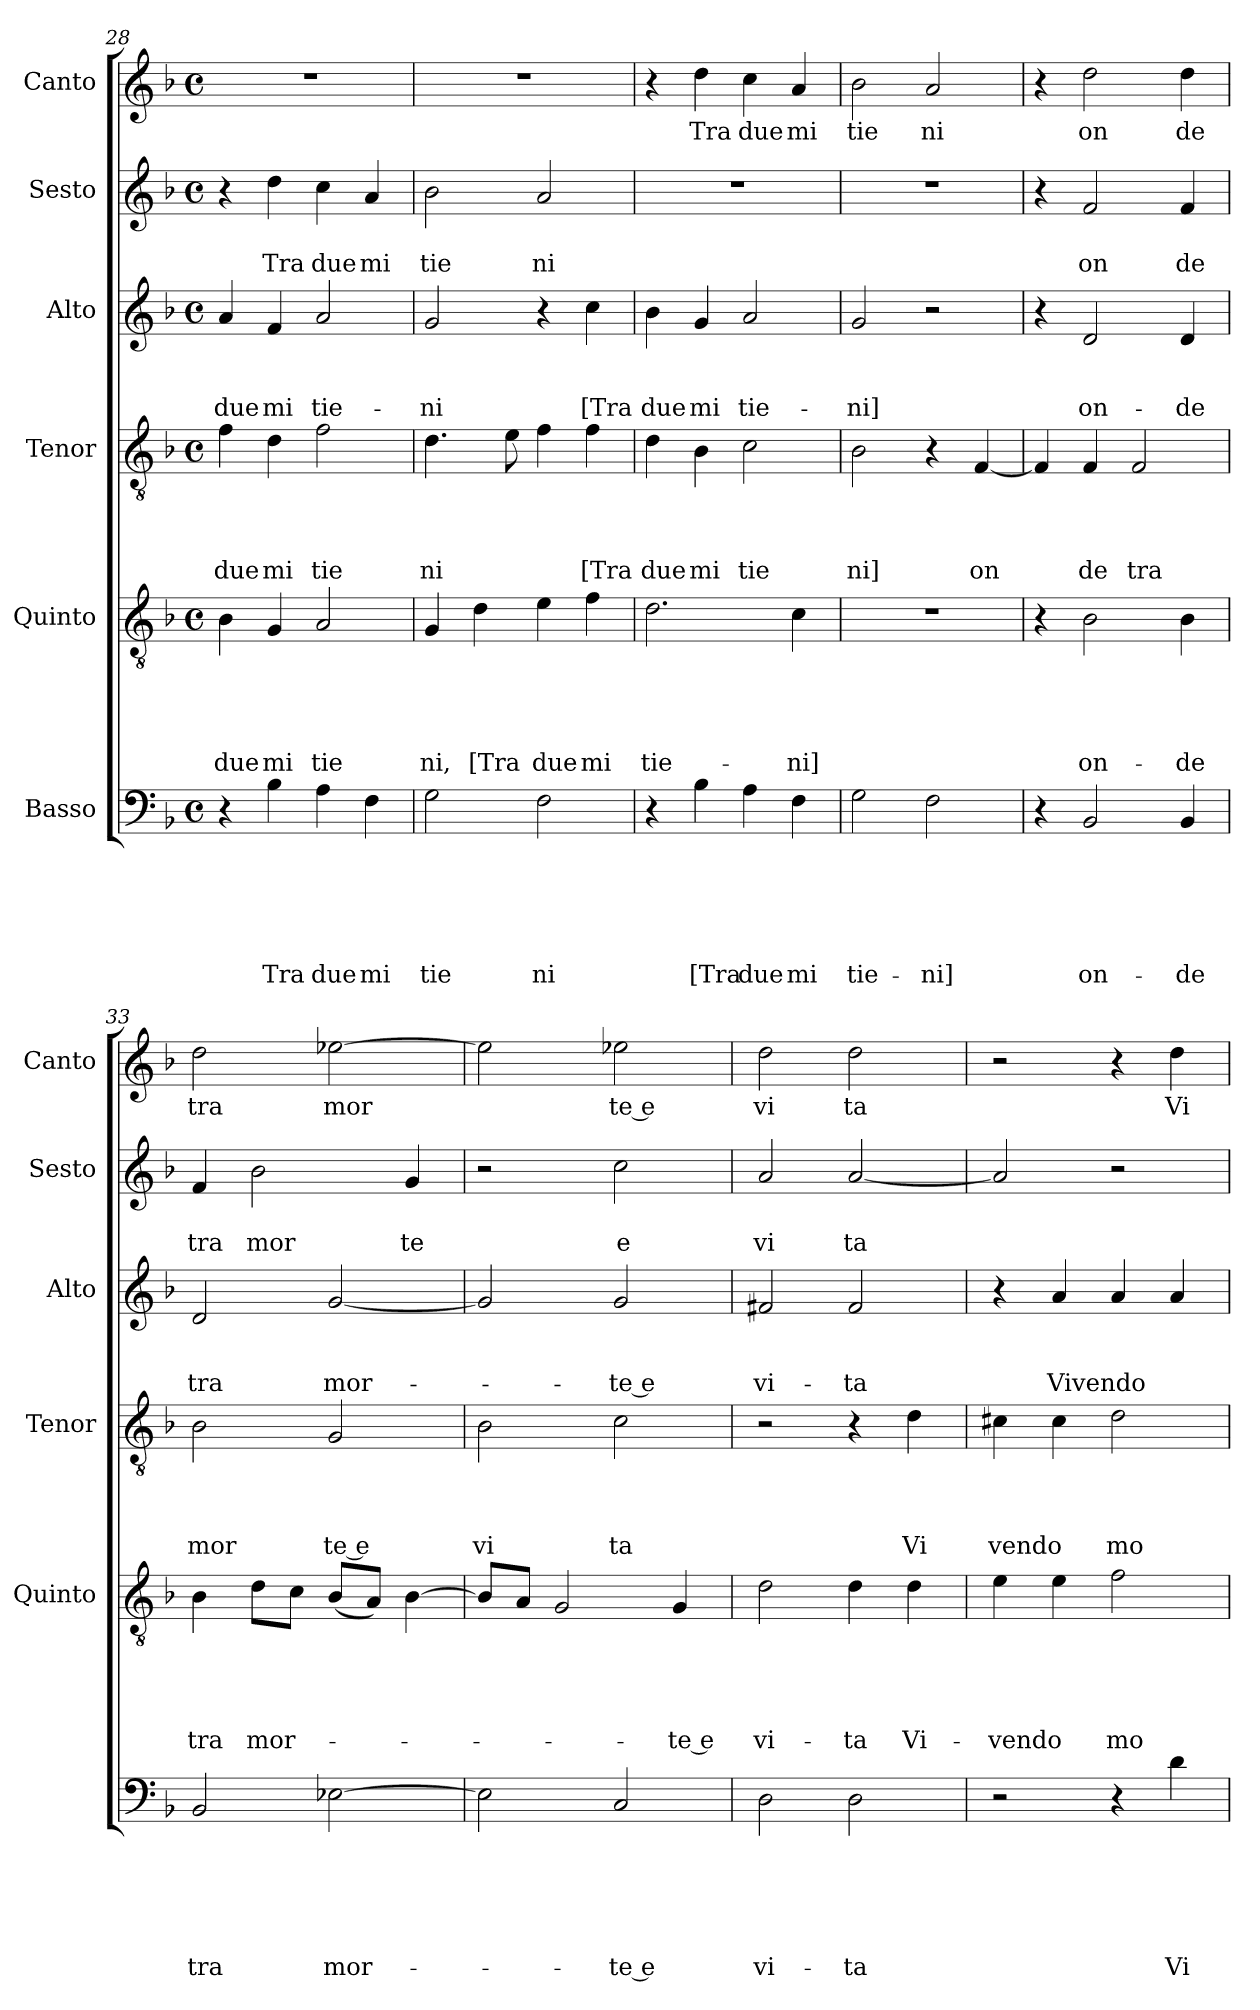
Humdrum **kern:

**kern	**text	**text	**text	**text	**text	**text	**kern	**text	**text	**text	**text	**text	**kern	**text	**text	**text	**text	**kern	**text	**text	**text	**kern	**text	**text	**kern	**text
*part6	*part6	*part6	*part6	*part6	*part6	*part6	*part5	*part5	*part5	*part5	*part5	*part5	*part4	*part4	*part4	*part4	*part4	*part3	*part3	*part3	*part3	*part2	*part2	*part2	*part1	*part1
*staff6	*staff6	*staff6	*staff6	*staff6	*staff6	*staff6	*staff5	*staff5	*staff5	*staff5	*staff5	*staff5	*staff4	*staff4	*staff4	*staff4	*staff4	*staff3	*staff3	*staff3	*staff3	*staff2	*staff2	*staff2	*staff1	*staff1
*I"Basso	*	*	*	*	*	*	*I"Quinto	*	*	*	*	*	*I"Tenor	*	*	*	*	*I"Alto	*	*	*	*I"Sesto	*	*	*I"Canto	*
*	*	*	*	*	*	*	*I'Quinto	*	*	*	*	*	*I'Tenor	*	*	*	*	*I'Alto	*	*	*	*I'Sesto	*	*	*I'Canto	*
*clefF4	*	*	*	*	*	*	*clefGv2	*	*	*	*	*	*clefGv2	*	*	*	*	*clefG2	*	*	*	*clefG2	*	*	*clefG2	*
*k[b-]	*	*	*	*	*	*	*k[b-]	*	*	*	*	*	*k[b-]	*	*	*	*	*k[b-]	*	*	*	*k[b-]	*	*	*k[b-]	*
*F:	*	*	*	*	*	*	*F:	*	*	*	*	*	*F:	*	*	*	*	*F:	*	*	*	*F:	*	*	*F:	*
*M4/4	*	*	*	*	*	*	*M4/4	*	*	*	*	*	*M4/4	*	*	*	*	*M4/4	*	*	*	*M4/4	*	*	*M4/4	*
*met(c)	*	*	*	*	*	*	*met(c)	*	*	*	*	*	*met(c)	*	*	*	*	*met(c)	*	*	*	*met(c)	*	*	*met(c)	*
=28	=28	=28	=28	=28	=28	=28	=28	=28	=28	=28	=28	=28	=28	=28	=28	=28	=28	=28	=28	=28	=28	=28	=28	=28	=28	=28
!	!	!	!	!	!	!	!	!	!	!	!	!LO:LY:b	!	!	!	!	!LO:LY:b	!	!	!	!LO:LY:b	!	!	!	!	!
4r	.	.	.	.	.	.	4B-\	.	.	.	.	due	4f\	.	.	.	due	4a/	.	.	due	4r	.	.	1r	.
!	!	!	!	!	!	!LO:LY:b	!	!	!	!	!	!LO:LY:b	!	!	!	!	!LO:LY:b	!	!	!	!LO:LY:b	!	!	!LO:LY:b	!	!
4B-\	.	.	.	.	.	Tra	4G/	.	.	.	.	mi	4d\	.	.	.	mi	4f/	.	.	mi	4dd\	.	Tra	.	.
!	!	!	!	!	!	!LO:LY:b	!	!	!	!	!	!LO:LY:b	!	!	!	!	!LO:LY:b	!	!	!	!LO:LY:b	!	!	!LO:LY:b	!	!
4A\	.	.	.	.	.	due	2A/	.	.	.	.	tie	2f\	.	.	.	tie	2a/	.	.	tie-	4cc\	.	due	.	.
!	!	!	!	!	!	!LO:LY:b	!	!	!	!	!	!	!	!	!	!	!	!	!	!	!	!	!	!LO:LY:b	!	!
4F\	.	.	.	.	.	mi	.	.	.	.	.	.	.	.	.	.	.	.	.	.	.	4a/	.	mi	.	.
=29	=29	=29	=29	=29	=29	=29	=29	=29	=29	=29	=29	=29	=29	=29	=29	=29	=29	=29	=29	=29	=29	=29	=29	=29	=29	=29
!	!	!	!	!	!	!LO:LY:b	!	!	!	!	!	!LO:LY:b	!	!	!	!	!LO:LY:b	!	!	!	!LO:LY:b	!	!	!LO:LY:b	!	!
2G\	.	.	.	.	.	tie	4G/	.	.	.	.	ni,	4.d\	.	.	.	ni	2g/	.	.	-ni	2b-\	.	tie	1r	.
!	!	!	!	!	!	!	!	!	!	!	!	!LO:LY:b	!	!	!	!	!	!	!	!	!	!	!	!	!	!
.	.	.	.	.	.	.	4d\	.	.	.	.	[Tra	.	.	.	.	.	.	.	.	.	.	.	.	.	.
.	.	.	.	.	.	.	.	.	.	.	.	.	8e\	.	.	.	.	.	.	.	.	.	.	.	.	.
!	!	!	!	!	!	!LO:LY:b	!	!	!	!	!	!LO:LY:b	!	!	!	!	!	!	!	!	!	!	!	!LO:LY:b	!	!
2F\	.	.	.	.	.	ni	4e\	.	.	.	.	due	4f\	.	.	.	.	4r	.	.	.	2a/	.	ni	.	.
!	!	!	!	!	!	!	!	!	!	!	!	!LO:LY:b	!	!	!	!	!LO:LY:b	!	!	!	!LO:LY:b	!	!	!	!	!
.	.	.	.	.	.	.	4f\	.	.	.	.	mi	4f\	.	.	.	[Tra	4cc\	.	.	[Tra	.	.	.	.	.
!!LO:PB:g=z
=30	=30	=30	=30	=30	=30	=30	=30	=30	=30	=30	=30	=30	=30	=30	=30	=30	=30	=30	=30	=30	=30	=30	=30	=30	=30	=30
!	!	!	!	!	!	!	!	!	!	!	!	!LO:LY:b	!	!	!	!	!LO:LY:b	!	!	!	!LO:LY:b	!	!	!	!	!
4r	.	.	.	.	.	.	2.d\	.	.	.	.	tie-	4d\	.	.	.	due	4b-\	.	.	due	1r	.	.	4r	.
!	!	!	!	!	!	!LO:LY:b	!	!	!	!	!	!	!	!	!	!	!LO:LY:b	!	!	!	!LO:LY:b	!	!	!	!	!LO:LY:b
4B-\	.	.	.	.	.	[Tra	.	.	.	.	.	.	4B-\	.	.	.	mi	4g/	.	.	mi	.	.	.	4dd\	Tra
!	!	!	!	!	!	!LO:LY:b	!	!	!	!	!	!	!	!	!	!	!LO:LY:b	!	!	!	!LO:LY:b	!	!	!	!	!LO:LY:b
4A\	.	.	.	.	.	due	.	.	.	.	.	.	2c\	.	.	.	tie	2a/	.	.	tie-	.	.	.	4cc\	due
!	!	!	!	!	!	!LO:LY:b	!	!	!	!	!	!LO:LY:b	!	!	!	!	!	!	!	!	!	!	!	!	!	!LO:LY:b
4F\	.	.	.	.	.	mi	4c\	.	.	.	.	-ni]	.	.	.	.	.	.	.	.	.	.	.	.	4a/	mi
=31	=31	=31	=31	=31	=31	=31	=31	=31	=31	=31	=31	=31	=31	=31	=31	=31	=31	=31	=31	=31	=31	=31	=31	=31	=31	=31
!	!	!	!	!	!	!LO:LY:b	!	!	!	!	!	!	!	!	!	!	!LO:LY:b	!	!	!	!LO:LY:b	!	!	!	!	!LO:LY:b
2G\	.	.	.	.	.	tie-	1r	.	.	.	.	.	2B-\	.	.	.	ni]	2g/	.	.	-ni]	1r	.	.	2b-\	tie
!	!	!	!	!	!	!LO:LY:b	!	!	!	!	!	!	!	!	!	!	!	!	!	!	!	!	!	!	!	!LO:LY:b
2F\	.	.	.	.	.	-ni]	.	.	.	.	.	.	4r	.	.	.	.	2r	.	.	.	.	.	.	2a/	ni
!	!	!	!	!	!	!	!	!	!	!	!	!	!	!	!	!	!LO:LY:b	!	!	!	!	!	!	!	!	!
.	.	.	.	.	.	.	.	.	.	.	.	.	[<4F/	.	.	.	on	.	.	.	.	.	.	.	.	.
=32	=32	=32	=32	=32	=32	=32	=32	=32	=32	=32	=32	=32	=32	=32	=32	=32	=32	=32	=32	=32	=32	=32	=32	=32	=32	=32
4r	.	.	.	.	.	.	4r	.	.	.	.	.	4F/]	.	.	.	.	4r	.	.	.	4r	.	.	4r	.
!	!	!	!	!	!	!LO:LY:b	!	!	!	!	!	!LO:LY:b	!	!	!	!	!LO:LY:b	!	!	!	!LO:LY:b	!	!	!LO:LY:b	!	!LO:LY:b
2BB-/	.	.	.	.	.	on-	2B-\	.	.	.	.	on-	4F/	.	.	.	de	2d/	.	.	on-	2f/	.	on	2dd\	on
!	!	!	!	!	!	!	!	!	!	!	!	!	!	!	!	!	!LO:LY:b	!	!	!	!	!	!	!	!	!
.	.	.	.	.	.	.	.	.	.	.	.	.	2F/	.	.	.	tra	.	.	.	.	.	.	.	.	.
!	!	!	!	!	!	!LO:LY:b	!	!	!	!	!	!LO:LY:b	!	!	!	!	!	!	!	!	!LO:LY:b	!	!	!LO:LY:b	!	!LO:LY:b
4BB-/	.	.	.	.	.	-de	4B-\	.	.	.	.	-de	.	.	.	.	.	4d/	.	.	-de	4f/	.	de	4dd\	de
=33	=33	=33	=33	=33	=33	=33	=33	=33	=33	=33	=33	=33	=33	=33	=33	=33	=33	=33	=33	=33	=33	=33	=33	=33	=33	=33
!	!	!	!	!	!	!LO:LY:b	!	!	!	!	!	!LO:LY:b	!	!	!	!	!LO:LY:b	!	!	!	!LO:LY:b	!	!	!LO:LY:b	!	!LO:LY:b
2BB-/	.	.	.	.	.	tra	4B-\	.	.	.	.	tra	2B-\	.	.	.	mor	2d/	.	.	tra	4f/	.	tra	2dd\	tra
!	!	!	!	!	!	!	!	!	!	!	!	!LO:LY:b	!	!	!	!	!	!	!	!	!	!	!	!LO:LY:b	!	!
.	.	.	.	.	.	.	8d\L	.	.	.	.	mor-	.	.	.	.	.	.	.	.	.	2b-\	.	mor	.	.
.	.	.	.	.	.	.	8c\J	.	.	.	.	.	.	.	.	.	.	.	.	.	.	.	.	.	.	.
!	!	!	!	!	!	!LO:LY:b	!	!	!	!	!	!	!	!	!	!	!LO:LY:b:rj	!	!	!	!LO:LY:b	!	!	!	!	!LO:LY:b
[>2E-X\	.	.	.	.	.	mor-	(>8B-/L	.	.	.	.	.	2G/	.	.	.	te e	[<2g/	.	.	mor-	.	.	.	[>2ee-X\	mor
.	.	.	.	.	.	.	8A/J)	.	.	.	.	.	.	.	.	.	.	.	.	.	.	.	.	.	.	.
!	!	!	!	!	!	!	!	!	!	!	!	!	!	!	!	!	!	!	!	!	!	!	!	!LO:LY:b	!	!
.	.	.	.	.	.	.	[<4B-\	.	.	.	.	.	.	.	.	.	.	.	.	.	.	4g/	.	te	.	.
=34	=34	=34	=34	=34	=34	=34	=34	=34	=34	=34	=34	=34	=34	=34	=34	=34	=34	=34	=34	=34	=34	=34	=34	=34	=34	=34
!	!	!	!	!	!	!	!	!	!	!	!	!	!	!	!	!	!LO:LY:b	!	!	!	!	!	!	!	!	!
2E-\]	.	.	.	.	.	.	8B-/L]	.	.	.	.	.	2B-\	.	.	.	vi	2g/]	.	.	.	2r	.	.	2ee-\]	.
.	.	.	.	.	.	.	8A/J	.	.	.	.	.	.	.	.	.	.	.	.	.	.	.	.	.	.	.
.	.	.	.	.	.	.	2G/	.	.	.	.	.	.	.	.	.	.	.	.	.	.	.	.	.	.	.
!	!	!	!	!	!	!LO:LY:b:rj	!	!	!	!	!	!	!	!	!	!	!LO:LY:b	!	!	!	!LO:LY:b:rj	!	!	!LO:LY:b	!	!LO:LY:b:rj
2C/	.	.	.	.	.	-te e	.	.	.	.	.	.	2c\	.	.	.	ta	2g/	.	.	-te e	2cc\	.	e	2ee-X\	te e
!	!	!	!	!	!	!	!	!	!	!	!	!LO:LY:b:rj	!	!	!	!	!	!	!	!	!	!	!	!	!	!
.	.	.	.	.	.	.	4G/	.	.	.	.	-te e	.	.	.	.	.	.	.	.	.	.	.	.	.	.
=35	=35	=35	=35	=35	=35	=35	=35	=35	=35	=35	=35	=35	=35	=35	=35	=35	=35	=35	=35	=35	=35	=35	=35	=35	=35	=35
!	!	!	!	!	!	!LO:LY:b	!	!	!	!	!	!LO:LY:b	!	!	!	!	!	!	!	!	!LO:LY:b	!	!	!LO:LY:b	!	!LO:LY:b
2D\	.	.	.	.	.	vi-	2d\	.	.	.	.	vi-	2r	.	.	.	.	2f#X/	.	.	vi-	2a/	.	vi	2dd\	vi
!	!	!	!	!	!	!LO:LY:b	!	!	!	!	!	!LO:LY:b	!	!	!	!	!	!	!	!	!LO:LY:b	!	!	!LO:LY:b	!	!LO:LY:b
2D\	.	.	.	.	.	-ta	4d\	.	.	.	.	-ta	4r	.	.	.	.	2f#/	.	.	-ta	[<2a/	.	ta	2dd\	ta
!	!	!	!	!	!	!	!	!	!	!	!	!LO:LY:b	!	!	!	!	!LO:LY:b	!	!	!	!	!	!	!	!	!
.	.	.	.	.	.	.	4d\	.	.	.	.	Vi-	4d\	.	.	.	Vi	.	.	.	.	.	.	.	.	.
=36	=36	=36	=36	=36	=36	=36	=36	=36	=36	=36	=36	=36	=36	=36	=36	=36	=36	=36	=36	=36	=36	=36	=36	=36	=36	=36
!	!	!	!	!	!	!	!	!	!	!	!	!LO:LY:b	!	!	!	!	!LO:LY:b	!	!	!	!	!	!	!	!	!
2r	.	.	.	.	.	.	4e\	.	.	.	.	-vendo	4c#X\	.	.	.	vendo	4r	.	.	.	2a/]	.	.	2r	.
!	!	!	!	!	!	!	!	!	!	!	!	!	!	!	!	!	!	!	!	!	!LO:LY:b	!	!	!	!	!
.	.	.	.	.	.	.	4e\	.	.	.	.	.	4c#\	.	.	.	.	4a/	.	.	Vivendo	.	.	.	.	.
!	!	!	!	!	!	!	!	!	!	!	!	!LO:LY:b	!	!	!	!	!LO:LY:b	!	!	!	!	!	!	!	!	!
4r	.	.	.	.	.	.	2f\	.	.	.	.	mo-	2d\	.	.	.	mo	4a/	.	.	.	2r	.	.	4r	.
!	!	!	!	!	!	!LO:LY:b	!	!	!	!	!	!	!	!	!	!	!	!	!	!	!	!	!	!	!	!LO:LY:b
4d\	.	.	.	.	.	Vi-	.	.	.	.	.	.	.	.	.	.	.	4a/	.	.	.	.	.	.	4dd\	Vi
=	=	=	=	=	=	=	=	=	=	=	=	=	=	=	=	=	=	=	=	=	=	=	=	=	=	=
*-	*-	*-	*-	*-	*-	*-	*-	*-	*-	*-	*-	*-	*-	*-	*-	*-	*-	*-	*-	*-	*-	*-	*-	*-	*-	*-
